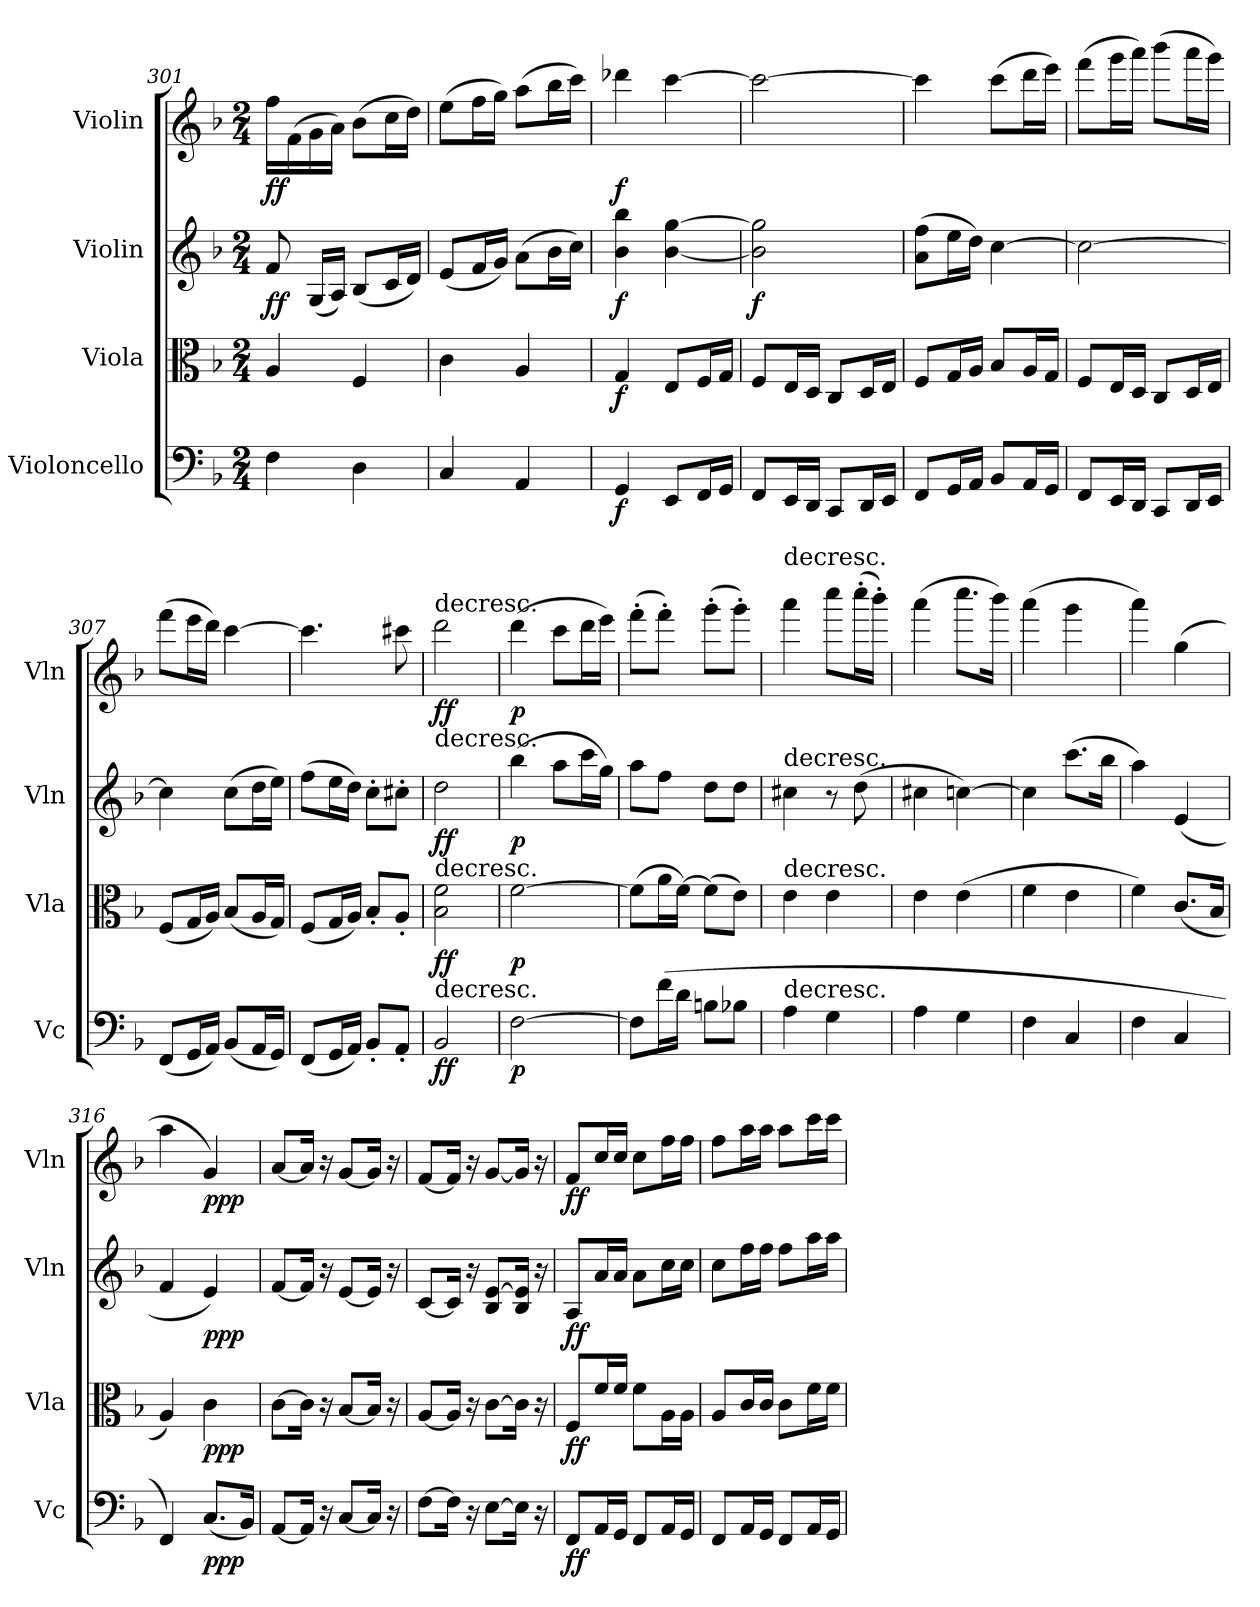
**kern	**dynam	**kern	**dynam	**kern	**dynam	**kern	**dynam
*part4	*part4	*part3	*part3	*part2	*part2	*part1	*part1
*staff4	*staff4	*staff3	*staff3	*staff2	*staff2	*staff1	*staff1
*I"Violoncello	*	*I"Viola	*	*I"Violin	*	*I"Violin	*
*I'Vc	*	*I'Vla	*	*I'Vln	*	*I'Vln	*
*clefF4	*	*clefC3	*	*clefG2	*	*clefG2	*
*k[b-]	*	*k[b-]	*	*k[b-]	*	*k[b-]	*
*M2/4	*	*M2/4	*	*M2/4	*	*M2/4	*
=301	=301	=301	=301	=301	=301	=301	=301
4F\	.	4A/	.	8f/	ff	16ff\LL	ff
.	.	.	.	.	.	(16f\	.
.	.	.	.	(16G/LL	.	16g\	.
.	.	.	.	16A/JJ)	.	16a\JJ)	.
4D\	.	4F/	.	(8B-/L	.	(8b-\L	.
.	.	.	.	16c/L	.	16cc\L	.
.	.	.	.	16d/JJ)	.	16dd\JJ)	.
=302	=302	=302	=302	=302	=302	=302	=302
4C/	.	4c\	.	(8e/L	.	(8ee\L	.
.	.	.	.	16f/L	.	16ff\L	.
.	.	.	.	16g/JJ)	.	16gg\JJ)	.
4AA/	.	4A/	.	(8a\L	.	(8aa\L	.
.	.	.	.	16b-\L	.	16bb-\L	.
.	.	.	.	16cc\JJ)	.	16ccc\JJ)	.
=303	=303	=303	=303	=303	=303	=303	=303
4GG/	f	4G/	f	4b-\ 4bb-\	f	4ddd-X\	f
8EE/L	.	8E/L	.	[4b-\ [4gg\	.	[4ccc\	.
16FF/L	.	16F/L	.	.	.	.	.
16GG/JJ	.	16G/JJ	.	.	.	.	.
=304	=304	=304	=304	=304	=304	=304	=304
8FF/L	.	8F/L	.	2b-]\ 2gg]\	f	2ccc\_	.
16EE/L	.	16E/L	.	.	.	.	.
16DD/JJ	.	16D/JJ	.	.	.	.	.
8CC/L	.	8C/L	.	.	.	.	.
16DD/L	.	16D/L	.	.	.	.	.
16EE/JJ	.	16E/JJ	.	.	.	.	.
=305	=305	=305	=305	=305	=305	=305	=305
8FF/L	.	8F/L	.	(8a\ 8ff\L	.	4ccc\]	.
16GG/L	.	16G/L	.	16ee\L	.	.	.
16AA/JJ	.	16A/JJ	.	16dd\JJ)	.	.	.
8BB-/L	.	8B-/L	.	[4cc\	.	(8ccc\L	.
16AA/L	.	16A/L	.	.	.	16ddd\L	.
16GG/JJ	.	16G/JJ	.	.	.	16eee\JJ)	.
=306	=306	=306	=306	=306	=306	=306	=306
8FF/L	.	8F/L	.	2cc\_	.	(8fff\L	.
16EE/L	.	16E/L	.	.	.	16ggg\L	.
16DD/JJ	.	16D/JJ	.	.	.	16aaa\JJ)	.
8CC/L	.	8C/L	.	.	.	(8bbb-\L	.
16DD/L	.	16D/L	.	.	.	16aaa\L	.
16EE/JJ	.	16E/JJ	.	.	.	16ggg\JJ)	.
=307	=307	=307	=307	=307	=307	=307	=307
(8FF/L	.	(8F/L	.	4cc\]	.	(8fff\L	.
16GG/L	.	16G/L	.	.	.	16eee\L	.
16AA/JJ)	.	16A/JJ)	.	.	.	16ddd\JJ)	.
(8BB-/L	.	(8B-/L	.	(8cc\L	.	[4ccc\	.
16AA/L	.	16A/L	.	16dd\L	.	.	.
16GG/JJ)	.	16G/JJ)	.	16ee\JJ)	.	.	.
=308	=308	=308	=308	=308	=308	=308	=308
(8FF/L	.	(8F/L	.	(8ff\L	.	4.ccc\]	.
16GG/L	.	16G/L	.	16ee\L	.	.	.
16AA/JJ)	.	16A/JJ)	.	16dd\JJ)	.	.	.
8BB-'/L	.	8B-'/L	.	8cc'\L	.	.	.
8AA'/J	.	8A'/J	.	8cc#X'\J	.	8ccc#X\	.
=309	=309	=309	=309	=309	=309	=309	=309
*	*	*	*	*	*	*MM40	*
!	!	!	!	!	!	!LO:TX:t=decresc.	!
!	!	!	!	!LO:TX:t=decresc.	!	!	!
!	!	!LO:TX:t=decresc.	!	!	!	!	!
!LO:TX:t=decresc.	!	!	!	!	!	!	!
2BB-/	ff	2B-\ 2f\	ff	2dd\	ff	2ddd\	ff
=310	=310	=310	=310	=310	=310	=310	=310
[2F\	p	[2f\	p	(4bb-\	p	(4ddd\	p
.	.	.	.	8aa\L	.	8ccc\L	.
.	.	.	.	16ccc\L	.	16ddd\L	.
.	.	.	.	16gg\JJ)	.	16eee\JJ)	.
=311	=311	=311	=311	=311	=311	=311	=311
8F\L]	.	(8f\L]	.	8aa\L	.	(8fff'\L	.
(16f\L	.	16a\L	.	8ff\J	.	8fff'\J)	.
16d\JJ	.	[16f\JJ)	.	.	.	.	.
8Bn\L	.	(8f\L]	.	8dd\L	.	(8ggg'\L	.
8B-X\J	.	8e\J)	.	8dd\J	.	8ggg'\J)	.
=312	=312	=312	=312	=312	=312	=312	=312
!	!	!	!	!	!	!LO:TX:t=decresc.	!
!	!	!	!	!LO:TX:t=decresc.	!	!	!
!	!	!LO:TX:t=decresc.	!	!	!	!	!
!LO:TX:t=decresc.	!	!	!	!	!	!	!
4A\	.	4e\	.	4cc#X\	.	4aaa\	.
4G\	.	4e\	.	8r	.	8cccc\L	.
.	.	.	.	(8dd\	.	(16cccc'\L	.
.	.	.	.	.	.	16bbb-'\JJ)	.
=313	=313	=313	=313	=313	=313	=313	=313
4A\	.	4e\	.	4cc#X\	.	(4aaa\	.
4G\	.	(4e\	.	[4ccn\)	.	8.cccc\L	.
.	.	.	.	.	.	16bbb-\Jk)	.
=314	=314	=314	=314	=314	=314	=314	=314
4F\	.	4f\	.	4cc\]	.	(4aaa\	.
4C/	.	4e\	.	(8.ccc\L	.	4ggg\	.
.	.	.	.	16bb-\Jk	.	.	.
=315	=315	=315	=315	=315	=315	=315	=315
4F\	.	4f\)	.	4aa\)	.	4aaa\)	.
4C/	.	(8.c/L	.	(4e/	.	(4gg\	.
.	.	16B-/Jk	.	.	.	.	.
=316	=316	=316	=316	=316	=316	=316	=316
4FF/)	.	4A/)	.	4f/	.	4aa\	.
(8.C/L	ppp	4c\	ppp	4e/)	ppp	4g/)	ppp
16BB-/Jk)	.	.	.	.	.	.	.
=317	=317	=317	=317	=317	=317	=317	=317
[8AA/L	.	[8c\L	.	[8f/L	.	[8a/L	.
16AA/Jk]	.	16c\Jk]	.	16f/Jk]	.	16a/Jk]	.
16r	.	16r	.	16r	.	16r	.
[8C/L	.	[8B-/L	.	[8e/L	.	[8g/L	.
16C/Jk]	.	16B-/Jk]	.	16e/Jk]	.	16g/Jk]	.
16r	.	16r	.	16r	.	16r	.
=318	=318	=318	=318	=318	=318	=318	=318
[8F\L	.	[8A/L	.	[8c/L	.	[8f/L	.
16F\Jk]	.	16A/Jk]	.	16c/Jk]	.	16f/Jk]	.
16r	.	16r	.	16r	.	16r	.
[8E\L	.	[8c\L	.	8B-/ [8e/L	.	[8g/L	.
16E\Jk]	.	16c\Jk]	.	16B-/ 16e]/Jk	.	16g/Jk]	.
16r	.	16r	.	16r	.	16r	.
=319	=319	=319	=319	=319	=319	=319	=319
*	*	*	*	*	*	*MM180	*
8FF/L	ff	8F/L	ff	8A/L	ff	8f/L	ff
16AA/L	.	16f/L	.	16a/L	.	16cc/L	.
16GG/JJ	.	16f/JJ	.	16a/JJ	.	16cc/JJ	.
8FF/L	.	8f\L	.	8a\L	.	8cc\L	.
16AA/L	.	16A\L	.	16cc\L	.	16ff\L	.
16GG/JJ	.	16A\JJ	.	16cc\JJ	.	16ff\JJ	.
=320	=320	=320	=320	=320	=320	=320	=320
8FF/L	.	8A/L	.	8cc\L	.	8ff\L	.
16AA/L	.	16c/L	.	16ff\L	.	16aa\L	.
16GG/JJ	.	16c/JJ	.	16ff\JJ	.	16aa\JJ	.
8FF/L	.	8c\L	.	8ff\L	.	8aa\L	.
16AA/L	.	16f\L	.	16aa\L	.	16ccc\L	.
16GG/JJ	.	16f\JJ	.	16aa\JJ	.	16ccc\JJ	.
=	=	=	=	=	=	=	=
*-	*-	*-	*-	*-	*-	*-	*-
